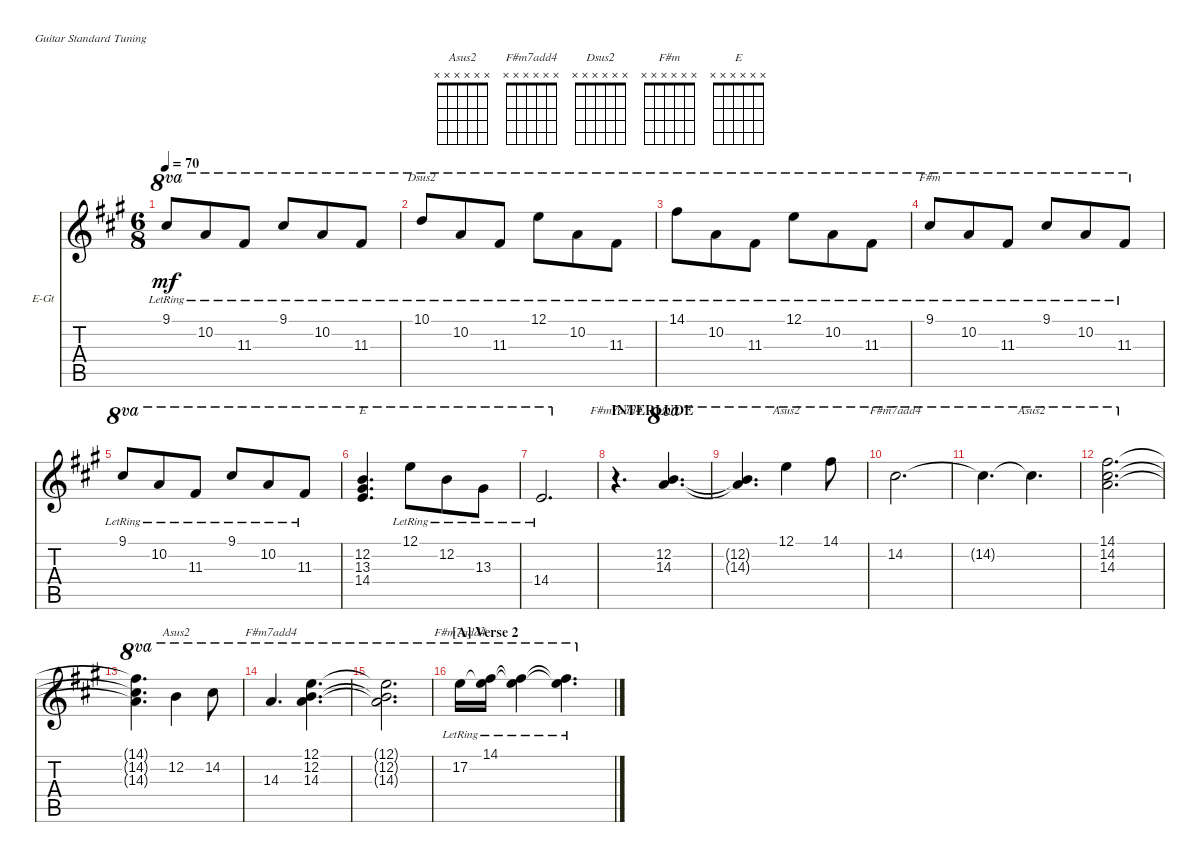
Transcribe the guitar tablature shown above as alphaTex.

\defaultSystemsLayout 4
\bracketExtendMode nobrackets
\firstSystemTrackNameOrientation horizontal
\otherSystemsTrackNameOrientation horizontal
\track ("12 string guitar" "E-Gt") {instrument electricguitarclean}
\staff {score tabs}
\tuning (E4 B3 G3 D3 A2 E2)
\chord ("Asus2" x x x x x x)
\chord ("F#m7add4" x x x x x x)
\chord ("Dsus2" x x x x x x)
\chord ("F#m" x x x x x x)
\chord ("E" x x x x x x)
\ts (6 8)
\tempo 70
\clef g2
\scale
0.25
\ks a
9.1{lr}.8{ot 8va dy mf} 10.2{lr}.8{ot 8va} 11.3{lr}.8{ot 8va} 9.1{lr}.8{ot 8va} 10.2{lr}.8{ot 8va} 11.3{lr}.8{ot 8va} |
\scale
0.25 10.1{lr}.8{ch "Dsus2" ot 8va} 10.2{lr}.8{ot 8va} 11.3{lr}.8{ot 8va} 12.1{lr}.8{ot 8va} 10.2{lr}.8{ot 8va} 11.3{lr}.8{ot 8va} |
\scale
0.25 14.1{lr}.8{ot 8va} 10.2{lr}.8{ot 8va} 11.3{lr}.8{ot 8va} 12.1{lr}.8{ot 8va} 10.2{lr}.8{ot 8va} 11.3{lr}.8{ot 8va} |
\scale
0.25 9.1{lr}.8{ch "F#m" ot 8va} 10.2{lr}.8{ot 8va} 11.3{lr}.8{ot 8va} 9.1{lr}.8{ot 8va} 10.2{lr}.8{ot 8va} 11.3{lr}.8{ot 8va} |
\scale
0.25 9.1{lr}.8{ot 8va} 10.2{lr}.8{ot 8va} 11.3{lr}.8{ot 8va} 9.1{lr}.8{ot 8va} 10.2{lr}.8{ot 8va} 11.3{lr}.8{ot 8va} |
\scale
0.25 (13.3 12.2 14.4).4{d ch "E" ot 8va} 12.1{lr}.8{ot 8va} 12.2{lr}.8{ot 8va} 13.3{lr}.8{ot 8va} |
\scale
0.25 14.4{lr}.2{d ot 8va} |
\section ("" "INTERLUDE")
\scale
0.25 r.4{d ch "F#m7add4"} (14.3 12.2).4{d ot 8va} |
\scale
0.25 (14.3{t} 12.2{t}).4{d ot 8va} 12.1.4{ch "Asus2" ot 8va} 14.1.8{ot 8va} |
\scale
0.25 14.2.2{d ch "F#m7add4" ot 8va} |
\scale
0.25 14.2{t}.4{d ot 8va} 14.2{t}.4{d ch "Asus2" ot 8va} |
\scale
0.25 (14.1 14.2 14.3).2{d ot 8va} |
\scale
0.25 (14.3{t} 14.2{t} 14.1{t}).4{d ot 8va} 12.2.4{ch "Asus2" ot 8va} 14.2.8{ot 8va} |
\scale
0.25 14.3.4{d ch "F#m7add4" ot 8va} (14.3 12.2 12.1).4{d ot 8va} |
\scale
0.25 (12.1{t} 12.2{t} 14.3{t}).2{d ot 8va} |
\section ("A" "Verse 2")
\scale
0.25 17.2{lr}.16{ch "F#m7add4" ot 8va} (14.1{lr} 17.2{lr t}).16{ot 8va} (14.1{lr t} 17.2{lr t}).4{ot 8va} (14.1{lr t} 17.2{lr t}).4{d ot 8va}
